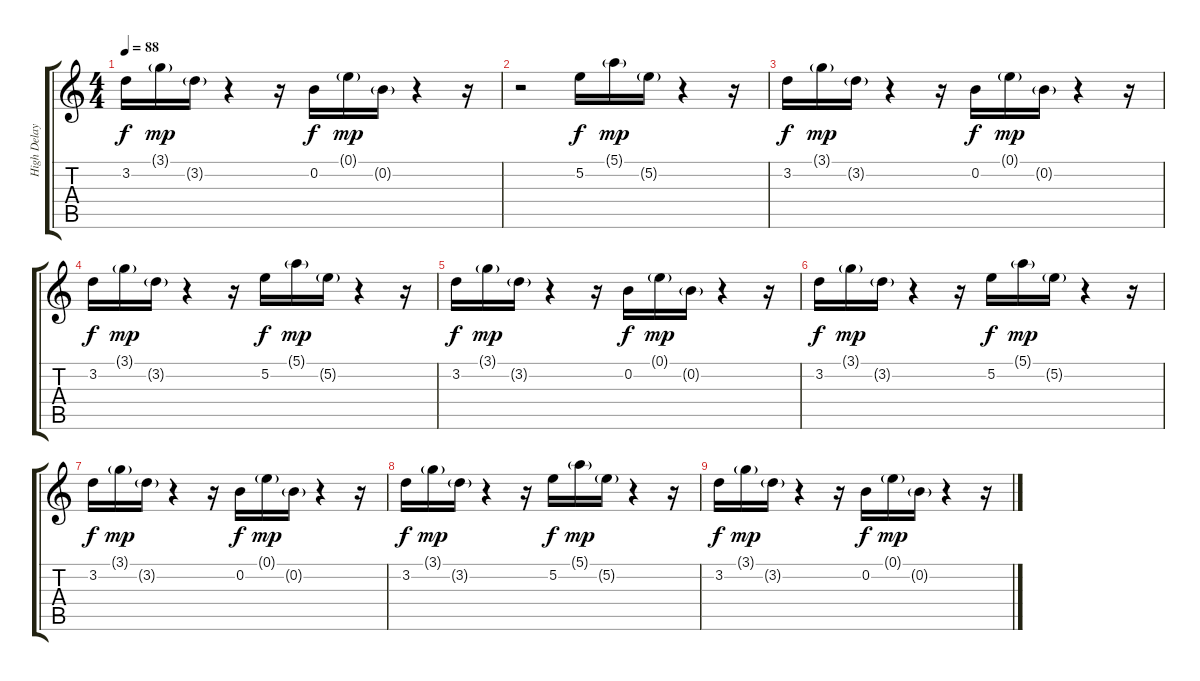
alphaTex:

\track ("High Delay" "High Delay") {instrument overdrivenguitar}
\staff {score tabs}
\tuning (E4 B3 G3 D3 A2 E2) {hide}
\ts (4 4)
\tempo 88
\clef g2
\ks c
3.2.16{dy f} 3.1{g}.16{dy mp} 3.2{g}.16 r.4 r.16 0.2.16{dy f} 0.1{g}.16{dy mp} 0.2{g}.16 r.4 r.16 |
r.2 5.2.16{dy f} 5.1{g}.16{dy mp} 5.2{g}.16 r.4 r.16 |
3.2.16{dy f} 3.1{g}.16{dy mp} 3.2{g}.16 r.4 r.16 0.2.16{dy f} 0.1{g}.16{dy mp} 0.2{g}.16 r.4 r.16 |
3.2.16{dy f} 3.1{g}.16{dy mp} 3.2{g}.16 r.4 r.16 5.2.16{dy f} 5.1{g}.16{dy mp} 5.2{g}.16 r.4 r.16 |
3.2.16{dy f} 3.1{g}.16{dy mp} 3.2{g}.16 r.4 r.16 0.2.16{dy f} 0.1{g}.16{dy mp} 0.2{g}.16 r.4 r.16 |
3.2.16{dy f} 3.1{g}.16{dy mp} 3.2{g}.16 r.4 r.16 5.2.16{dy f} 5.1{g}.16{dy mp} 5.2{g}.16 r.4 r.16 |
3.2.16{dy f} 3.1{g}.16{dy mp} 3.2{g}.16 r.4 r.16 0.2.16{dy f} 0.1{g}.16{dy mp} 0.2{g}.16 r.4 r.16 |
3.2.16{dy f} 3.1{g}.16{dy mp} 3.2{g}.16 r.4 r.16 5.2.16{dy f} 5.1{g}.16{dy mp} 5.2{g}.16 r.4 r.16 |
3.2.16{dy f} 3.1{g}.16{dy mp} 3.2{g}.16 r.4 r.16 0.2.16{dy f} 0.1{g}.16{dy mp} 0.2{g}.16 r.4 r.16
